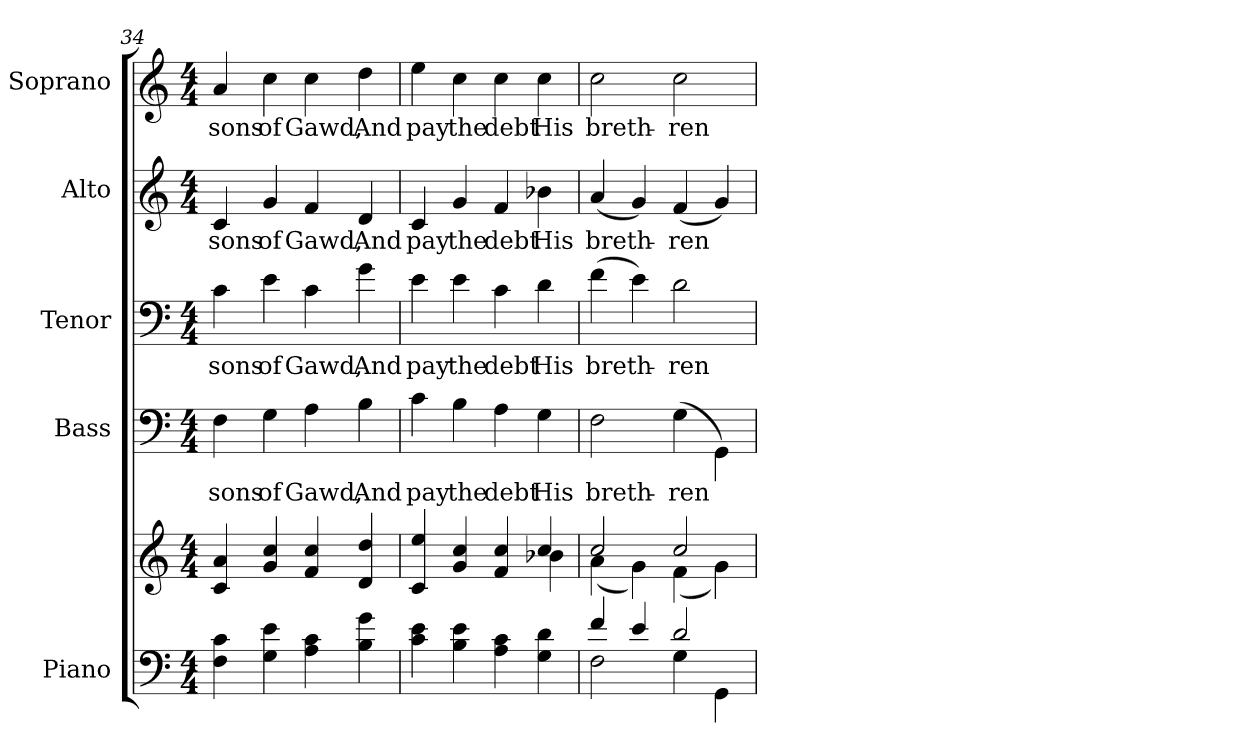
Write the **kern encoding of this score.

**kern	**kern	**kern	**text	**kern	**text	**kern	**text	**kern	**text
*part5	*part5	*part4	*part4	*part3	*part3	*part2	*part2	*part1	*part1
*staff6	*staff5	*staff4	*staff4	*staff3	*staff3	*staff2	*staff2	*staff1	*staff1
*I"Piano	*	*I"Bass	*	*I"Tenor	*	*I"Alto	*	*I"Soprano	*
*I'Pno.	*	*I'B.	*	*I'T.	*	*I'A.	*	*I'S.	*
*clefF4	*clefG2	*clefF4	*	*clefF4	*	*clefG2	*	*clefG2	*
*k[]	*k[]	*k[]	*	*k[]	*	*k[]	*	*k[]	*
*C:	*C:	*C:	*	*C:	*	*C:	*	*C:	*
*M4/4	*M4/4	*M4/4	*	*M4/4	*	*M4/4	*	*M4/4	*
=34	=34	=34	=34	=34	=34	=34	=34	=34	=34
!	!	!	!LO:LY:b:color=#000000	!	!	!	!	!	!
!	!	!	!	!	!LO:LY:b:color=#000000	!	!	!	!
!	!	!	!	!	!	!	!LO:LY:b:color=#000000	!	!
!	!	!	!	!	!	!	!	!	!LO:LY:b:color=#000000
4Fi\ 4ci	4ci/ 4ai	4Fi\	sons	4ci\	sons	4ci/	sons	4ai/	sons
!	!	!	!LO:LY:b:color=#000000	!	!	!	!	!	!
!	!	!	!	!	!LO:LY:b:color=#000000	!	!	!	!
!	!	!	!	!	!	!	!LO:LY:b:color=#000000	!	!
!	!	!	!	!	!	!	!	!	!LO:LY:b:color=#000000
4Gi\ 4ei	4gi/ 4cci	4Gi\	of	4ei\	of	4gi/	of	4cci\	of
!	!	!	!LO:LY:b:color=#000000	!	!	!	!	!	!
!	!	!	!	!	!LO:LY:b:color=#000000	!	!	!	!
!	!	!	!	!	!	!	!LO:LY:b:color=#000000	!	!
!	!	!	!	!	!	!	!	!	!LO:LY:b:color=#000000
4Ai\ 4ci	4fi/ 4cci	4Ai\	Gawd,	4ci\	Gawd,	4fi/	Gawd,	4cci\	Gawd,
!	!	!	!LO:LY:b:color=#000000	!	!	!	!	!	!
!	!	!	!	!	!LO:LY:b:color=#000000	!	!	!	!
!	!	!	!	!	!	!	!LO:LY:b:color=#000000	!	!
!	!	!	!	!	!	!	!	!	!LO:LY:b:color=#000000
4Bi\ 4gi	4di/ 4ddi	4Bi\	And	4gi\	And	4di/	And	4ddi\	And
!!LO:PB:g=z
=35	=35	=35	=35	=35	=35	=35	=35	=35	=35
*	*^	*	*	*	*	*	*	*	*
!	!	!	!	!LO:LY:b:color=#000000	!	!	!	!	!	!
!	!	!	!	!	!	!LO:LY:b:color=#000000	!	!	!	!
!	!	!	!	!	!	!	!	!LO:LY:b:color=#000000	!	!
!	!	!	!	!	!	!	!	!	!	!LO:LY:b:color=#000000
4ci\ 4ei	4ci/ 4eei	2ryy	4ci\	pay	4ei\	pay	4ci/	pay	4eei\	pay
!	!	!	!	!LO:LY:b:color=#000000	!	!	!	!	!	!
!	!	!	!	!	!	!LO:LY:b:color=#000000	!	!	!	!
!	!	!	!	!	!	!	!	!LO:LY:b:color=#000000	!	!
!	!	!	!	!	!	!	!	!	!	!LO:LY:b:color=#000000
4Bi\ 4ei	4gi/ 4cci	.	4Bi\	the	4ei\	the	4gi/	the	4cci\	the
!	!	!	!	!LO:LY:b:color=#000000	!	!	!	!	!	!
!	!	!	!	!	!	!LO:LY:b:color=#000000	!	!	!	!
!	!	!	!	!	!	!	!	!LO:LY:b:color=#000000	!	!
!	!	!	!	!	!	!	!	!	!	!LO:LY:b:color=#000000
4Ai\ 4ci	4fi/ 4cci	4ryy	4Ai\	debt	4ci\	debt	4fi/	debt	4cci\	debt
!	!	!	!	!LO:LY:b:color=#000000	!	!	!	!	!	!
!	!	!	!	!	!	!LO:LY:b:color=#000000	!	!	!	!
!	!	!	!	!	!	!	!	!LO:LY:b:color=#000000	!	!
!	!	!	!	!	!	!	!	!	!	!LO:LY:b:color=#000000
4Gi\ 4di	4cci/	4b-Xi\	4Gi\	His	4di\	His	4b-Xi\	His	4cci\	His
=36	=36	=36	=36	=36	=36	=36	=36	=36	=36	=36
*^	*	*	*	*	*	*	*	*	*	*
!	!	!	!	!	!LO:LY:b:color=#000000	!	!	!	!	!	!
!	!	!	!	!	!	!	!LO:LY:b:color=#000000	!	!	!	!
!	!	!	!	!	!	!	!	!	!LO:LY:b:color=#000000	!	!
!	!	!	!	!	!	!	!	!	!	!	!LO:LY:b:color=#000000
4fi/	2Fi\	2cci/	(4ai\	2Fi\	breth-	(4fi\	breth-	(4ai/	breth-	2cci\	breth-
4ei/	.	.	4gi\)	.	.	4ei\)	.	4gi/)	.	.	.
!	!	!	!	!	!LO:LY:b:color=#000000	!	!	!	!	!	!
!	!	!	!	!	!	!	!LO:LY:b:color=#000000	!	!	!	!
!	!	!	!	!	!	!	!	!	!LO:LY:b:color=#000000	!	!
!	!	!	!	!	!	!	!	!	!	!	!LO:LY:b:color=#000000
2di/	4Gi\	2cci/	(4fi\	(4Gi\	-ren	2di\	-ren	(4fi/	-ren	2cci\	-ren
.	4GGi\	.	4gi\)	4GGi\)	.	.	.	4gi/)	.	.	.
*v	*v	*	*	*	*	*	*	*	*	*	*
*	*v	*v	*	*	*	*	*	*	*	*
=	=	=	=	=	=	=	=	=	=
*-	*-	*-	*-	*-	*-	*-	*-	*-	*-
